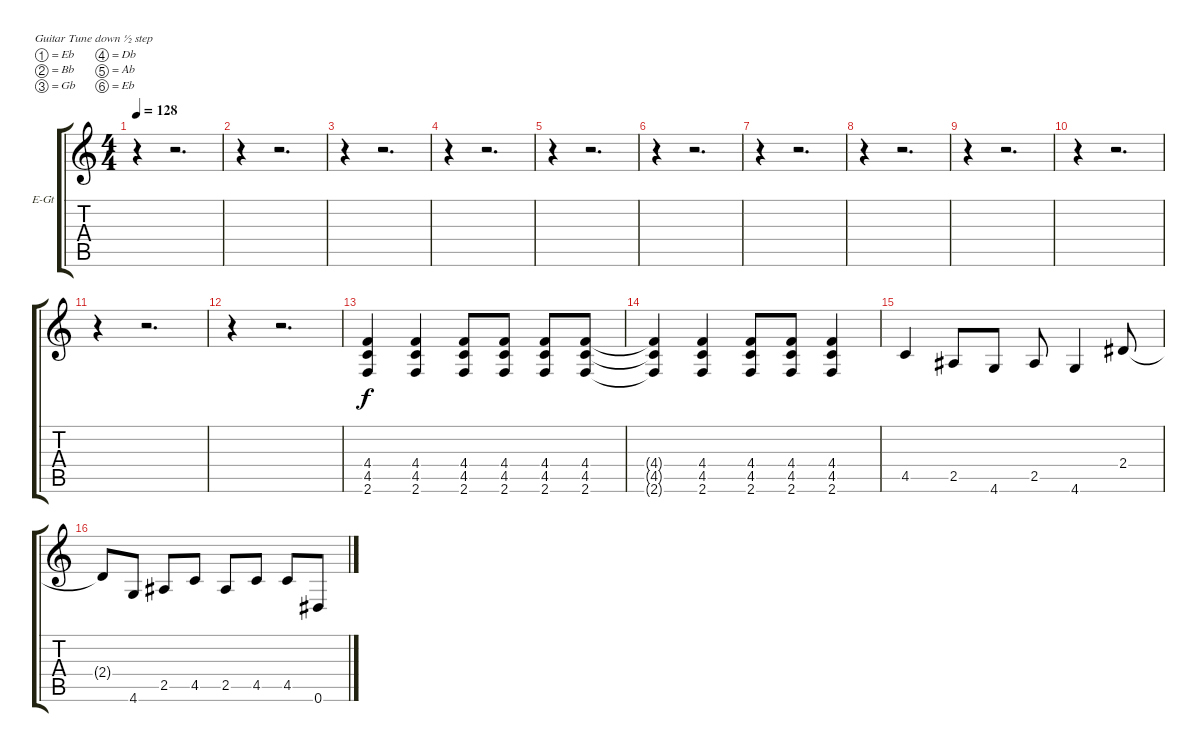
\bracketExtendMode groupsimilarinstruments
\firstSystemTrackNameOrientation horizontal
\otherSystemsTrackNameOrientation horizontal
\track ("Òô¹ì 6" "E-Gt") {instrument overdrivenguitar}
\staff {score tabs}
\tuning (Eb4 Bb3 Gb3 Db3 Ab2 Eb2)
\ts (4 4)
\tempo 128
\clef g2
\ks c
r.4{dy f} r.2{d} |
r.4 r.2{d} |
r.4 r.2{d} |
r.4 r.2{d} |
r.4 r.2{d} |
r.4 r.2{d} |
r.4 r.2{d} |
r.4 r.2{d} |
r.4 r.2{d} |
r.4 r.2{d} |
r.4 r.2{d} |
r.4 r.2{d} |
(4.4 4.5 2.6).4 (4.4 4.5 2.6).4 (4.4 4.5 2.6).8 (4.4 4.5 2.6).8 (4.4 4.5 2.6).8 (4.4 4.5 2.6).8 |
(4.4{t} 4.5{t} 2.6{t}).4 (4.4 4.5 2.6).4 (4.4 4.5 2.6).8 (4.4 4.5 2.6).8 (4.4 4.5 2.6).4 |
4.5.4 2.5.8 4.6.8 2.5.8 4.6.4 2.4.8 |
2.4{t}.8 4.6.8 2.5.8 4.5.8 2.5.8 4.5.8 4.5.8 0.6.8
